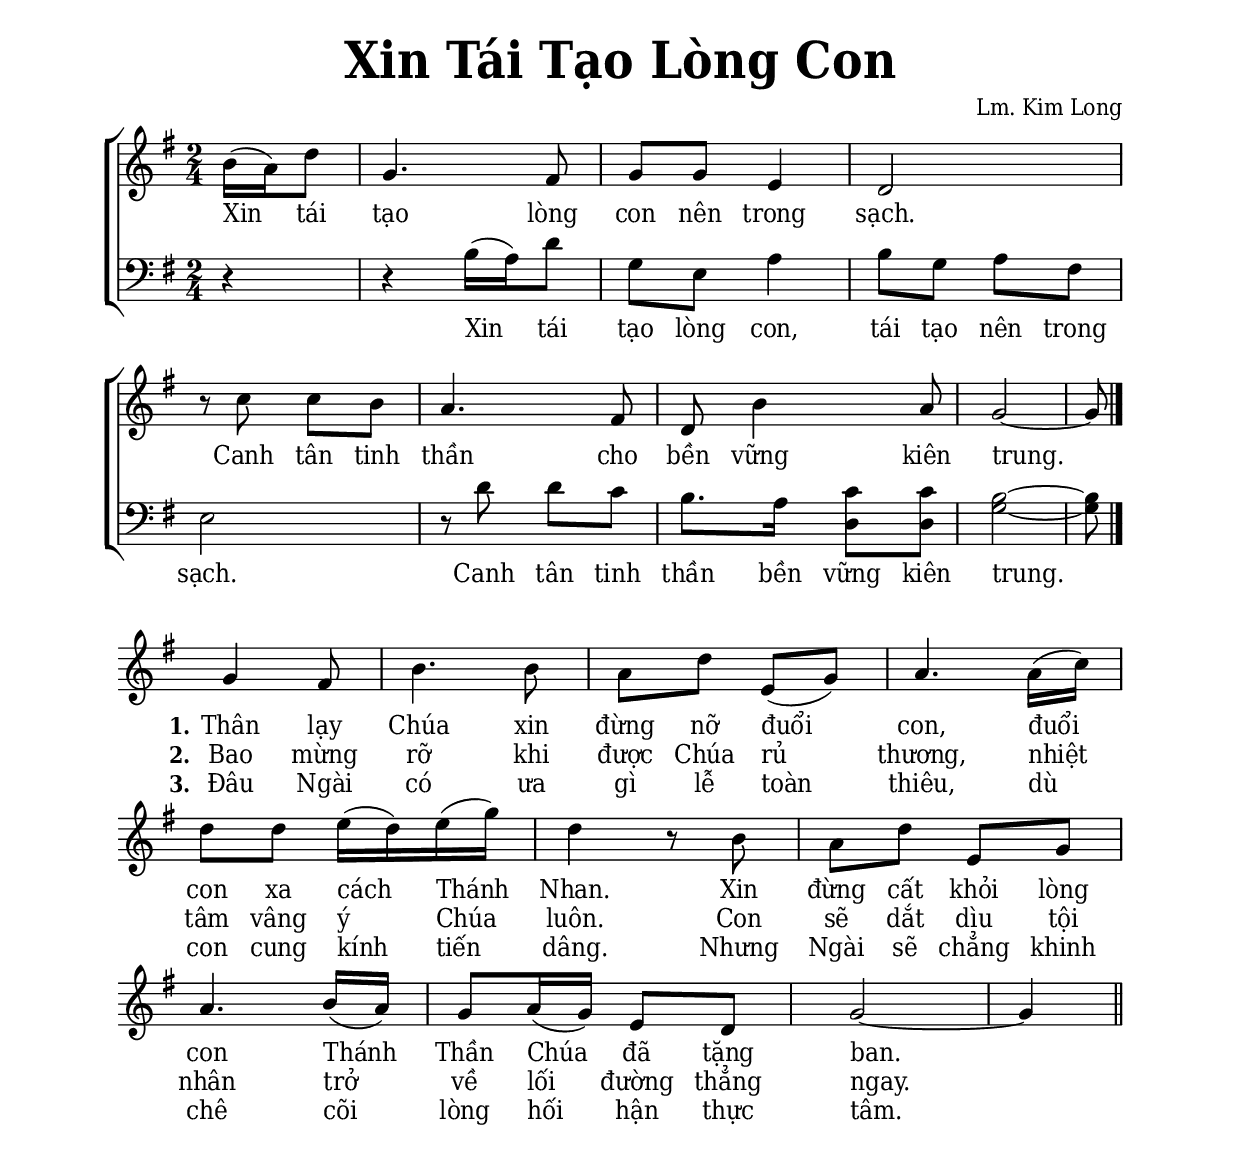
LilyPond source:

% Cài đặt chung
\version "2.22.1"
\include "english.ly"

\header {
  title = \markup { \fontsize #3 "Xin Tái Tạo Lòng Con" }
  composer = "Lm. Kim Long"
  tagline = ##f
}

% Nhạc
nhacDiepKhucSop = \relative c'' {
  \partial 4 b16 (a) d8 |
  g,4. fs8 |
  g g e4 |
  d2 |
  r8 c' c b |
  a4. fs8 |
  d b'4 a8 |
  g2 ~ |
  g8 \bar "|."
}

nhacDiepKhucBas = \relative c' {
  r4 |
  r b16 (a) d8 |
  g, e a4 |
  b8 g a fs |
  e2 |
  r8 d' d c |
  b8. a16
  <<
    {
      c8 c |
      b2 ~ |
      b8
    }
    {
      d,8 d |
      g2 ~ |
      g8
    }
  >>
}

nhacPhienKhuc = \relative c'' {
  \partial 4. g4 fs8 |
  b4. b8 |
  a d e, (g) |
  a4. a16 (c) |
  d8 d e16 (d) e (g) |
  d4 r8 b |
  a d e, g |
  a4. b16 (a) |
  g8 a16 (g) e8 d |
  g2 ~ |
  g4 \bar "||"
}

% Lời
loiDiepKhucSop = \lyricmode {
  Xin tái tạo lòng con nên trong sạch.
  Canh tân tinh thần cho bền vững kiên trung.
}

loiDiepKhucBas = \lyricmode {
  Xin tái tạo lòng con, tái tạo nên trong sạch.
  Canh tân tinh thần bền vững kiên trung.
}

loiPhienKhucMot = \lyricmode {
  \set stanza = "1."
  Thân lạy Chúa xin đừng nỡ đuổi con, đuổi con xa cách Thánh Nhan.
  Xin đừng cất khỏi lòng con Thánh Thần Chúa đã tặng ban.
}

loiPhienKhucHai = \lyricmode {
  \set stanza = "2."
  Bao mừng rỡ khi được Chúa rủ thương, nhiệt tâm vâng ý Chúa luôn.
  Con sẽ dắt dìu tội nhân trở về lối đường thẳng ngay.
}

loiPhienKhucBa = \lyricmode {
  \set stanza = "3."
  Đâu Ngài có ưa gì lễ toàn thiêu, dù con cung kính tiến dâng.
  Nhưng Ngài sẽ chẳng khinh chê cõi lòng hối hận thực tâm.
}

% Dàn trang
\paper {
  #(set-paper-size "a4")
  top-margin = 20\mm
  bottom-margin = 20\mm
  left-margin = 20\mm
  right-margin = 20\mm
  indent = #0
  #(define fonts
    (make-pango-font-tree
      "Deja Vu Serif Condensed"
      "Deja Vu Serif Condensed"
      "Deja Vu Serif Condensed"
      (/ 20 20)))
  print-page-number = #f
  %page-count = #1
}

TongNhip = {
  \key g \major \time 2/4
  \set Timing.beamExceptions = #'()
  \set Timing.baseMoment = #(ly:make-moment 1/4)
}

\score {
  \new ChoirStaff <<
    \new Staff <<
      \new Voice = "beSop" {
        \clef treble \TongNhip \nhacDiepKhucSop
      }
      \new Lyrics \lyricsto beSop \loiDiepKhucSop
    >>
    \new Staff <<
        \clef "bass"
        \new Voice = beBas {
          \TongNhip \nhacDiepKhucBas
        }
      \new Lyrics \lyricsto beBas \loiDiepKhucBas
    >>
  >>
  \layout {
    \override Lyrics.LyricSpace.minimum-distance = #2
    \override Score.BarNumber.break-visibility = ##(#f #f #f)
    \override Score.SpacingSpanner.uniform-stretching = ##t
  }
}

\score {
  \new ChoirStaff <<
    \new Staff
      <<
      \new Voice = beSop {
        \TongNhip \nhacPhienKhuc
      }
    >>
    \new Lyrics \lyricsto beSop \loiPhienKhucMot
    \new Lyrics \lyricsto beSop \loiPhienKhucHai
    \new Lyrics \lyricsto beSop \loiPhienKhucBa
  >>
  \layout {
    \override Staff.TimeSignature.transparent = ##t
    %\override Lyrics.LyricText.font-size = #+2.2
    \override Lyrics.LyricSpace.minimum-distance = #2
    \override Score.BarNumber.break-visibility = ##(#f #f #f)
    \override Score.SpacingSpanner.uniform-stretching = ##t
  } 
}
